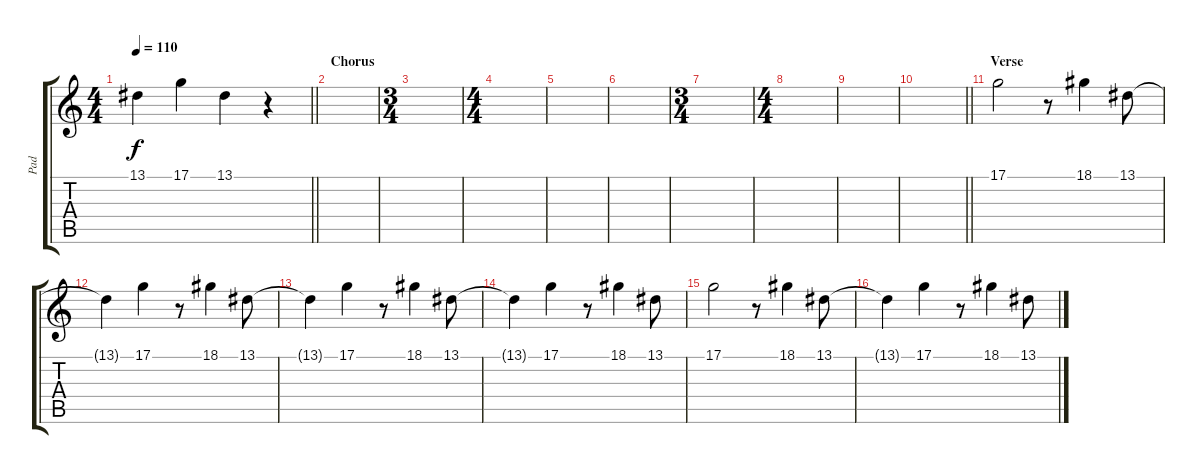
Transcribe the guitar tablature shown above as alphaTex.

\track ("Pad" "Pad") {instrument lead6voice}
\staff {score tabs}
\tuning (D4 A3 F3 C3 G2 C2) {hide}
\ts (4 4)
\tempo 110
\clef g2
\barLineRight lightlight
\ks c
13.1{t}.4{dy f} 17.1.4 13.1.4 r.4 |
\section ("" "Chorus")
|
\ts (3 4)
|
\ts (4 4)
|
|
|
\ts (3 4)
|
\ts (4 4)
|
|
\barLineRight lightlight
|
\section ("" "Verse")
17.1.2 r.8 18.1.4 13.1.8 |
13.1{t}.4 17.1.4 r.8 18.1.4 13.1.8 |
13.1{t}.4 17.1.4 r.8 18.1.4 13.1.8 |
13.1{t}.4 17.1.4 r.8 18.1.4 13.1.8 |
17.1.2 r.8 18.1.4 13.1.8 |
13.1{t}.4 17.1.4 r.8 18.1.4 13.1.8
